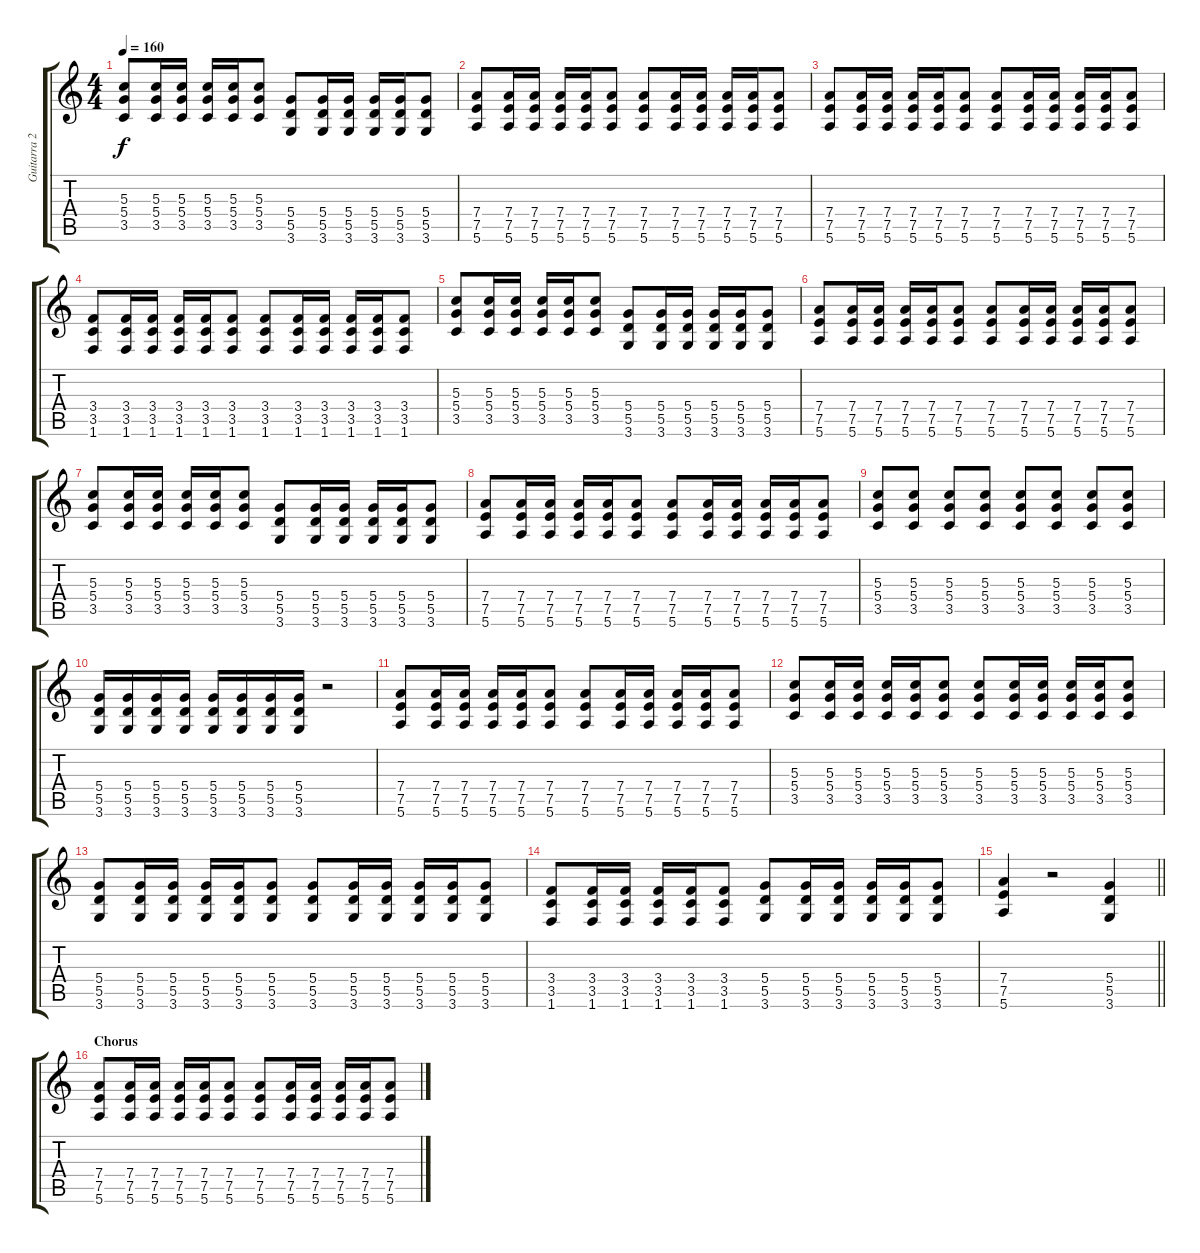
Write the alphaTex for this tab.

\track ("Guitarra 2 - Erik" "Guitarra 2") {instrument distortionguitar}
\staff {score tabs}
\tuning (E4 B3 G3 D3 A2 E2) {hide}
\ts (4 4)
\tempo 160
\clef g2
\ks c
(5.3 5.4 3.5).8{dy f} (5.3 5.4 3.5).16 (5.3 5.4 3.5).16 (5.3 5.4 3.5).16 (5.3 5.4 3.5).16 (5.3 5.4 3.5).8 (5.4 5.5 3.6).8 (5.4 5.5 3.6).16 (5.4 5.5 3.6).16 (5.4 5.5 3.6).16 (5.4 5.5 3.6).16 (5.4 5.5 3.6).8 |
(7.4 7.5 5.6).8 (7.4 7.5 5.6).16 (7.4 7.5 5.6).16 (7.4 7.5 5.6).16 (7.4 7.5 5.6).16 (7.4 7.5 5.6).8 (7.4 7.5 5.6).8 (7.4 7.5 5.6).16 (7.4 7.5 5.6).16 (7.4 7.5 5.6).16 (7.4 7.5 5.6).16 (7.4 7.5 5.6).8 |
(7.4 7.5 5.6).8 (7.4 7.5 5.6).16 (7.4 7.5 5.6).16 (7.4 7.5 5.6).16 (7.4 7.5 5.6).16 (7.4 7.5 5.6).8 (7.4 7.5 5.6).8 (7.4 7.5 5.6).16 (7.4 7.5 5.6).16 (7.4 7.5 5.6).16 (7.4 7.5 5.6).16 (7.4 7.5 5.6).8 |
(3.4 3.5 1.6).8 (3.4 3.5 1.6).16 (3.4 3.5 1.6).16 (3.4 3.5 1.6).16 (3.4 3.5 1.6).16 (3.4 3.5 1.6).8 (3.4 3.5 1.6).8 (3.4 3.5 1.6).16 (3.4 3.5 1.6).16 (3.4 3.5 1.6).16 (3.4 3.5 1.6).16 (3.4 3.5 1.6).8 |
(5.3 5.4 3.5).8 (5.3 5.4 3.5).16 (5.3 5.4 3.5).16 (5.3 5.4 3.5).16 (5.3 5.4 3.5).16 (5.3 5.4 3.5).8 (5.4 5.5 3.6).8 (5.4 5.5 3.6).16 (5.4 5.5 3.6).16 (5.4 5.5 3.6).16 (5.4 5.5 3.6).16 (5.4 5.5 3.6).8 |
(7.4 7.5 5.6).8 (7.4 7.5 5.6).16 (7.4 7.5 5.6).16 (7.4 7.5 5.6).16 (7.4 7.5 5.6).16 (7.4 7.5 5.6).8 (7.4 7.5 5.6).8 (7.4 7.5 5.6).16 (7.4 7.5 5.6).16 (7.4 7.5 5.6).16 (7.4 7.5 5.6).16 (7.4 7.5 5.6).8 |
(5.3 5.4 3.5).8 (5.3 5.4 3.5).16 (5.3 5.4 3.5).16 (5.3 5.4 3.5).16 (5.3 5.4 3.5).16 (5.3 5.4 3.5).8 (5.4 5.5 3.6).8 (5.4 5.5 3.6).16 (5.4 5.5 3.6).16 (5.4 5.5 3.6).16 (5.4 5.5 3.6).16 (5.4 5.5 3.6).8 |
(7.4 7.5 5.6).8 (7.4 7.5 5.6).16 (7.4 7.5 5.6).16 (7.4 7.5 5.6).16 (7.4 7.5 5.6).16 (7.4 7.5 5.6).8 (7.4 7.5 5.6).8 (7.4 7.5 5.6).16 (7.4 7.5 5.6).16 (7.4 7.5 5.6).16 (7.4 7.5 5.6).16 (7.4 7.5 5.6).8 |
(5.3 5.4 3.5).8 (5.3 5.4 3.5).8 (5.3 5.4 3.5).8 (5.3 5.4 3.5).8 (5.3 5.4 3.5).8 (5.3 5.4 3.5).8 (5.3 5.4 3.5).8 (5.3 5.4 3.5).8 |
(5.4 5.5 3.6).16 (5.4 5.5 3.6).16 (5.4 5.5 3.6).16 (5.4 5.5 3.6).16 (5.4 5.5 3.6).16 (5.4 5.5 3.6).16 (5.4 5.5 3.6).16 (5.4 5.5 3.6).16 r.2 |
(7.4 7.5 5.6).8 (7.4 7.5 5.6).16 (7.4 7.5 5.6).16 (7.4 7.5 5.6).16 (7.4 7.5 5.6).16 (7.4 7.5 5.6).8 (7.4 7.5 5.6).8 (7.4 7.5 5.6).16 (7.4 7.5 5.6).16 (7.4 7.5 5.6).16 (7.4 7.5 5.6).16 (7.4 7.5 5.6).8 |
(5.3 5.4 3.5).8 (5.3 5.4 3.5).16 (5.3 5.4 3.5).16 (5.3 5.4 3.5).16 (5.3 5.4 3.5).16 (5.3 5.4 3.5).8 (5.3 5.4 3.5).8 (5.3 5.4 3.5).16 (5.3 5.4 3.5).16 (5.3 5.4 3.5).16 (5.3 5.4 3.5).16 (5.3 5.4 3.5).8 |
(5.4 5.5 3.6).8 (5.4 5.5 3.6).16 (5.4 5.5 3.6).16 (5.4 5.5 3.6).16 (5.4 5.5 3.6).16 (5.4 5.5 3.6).8 (5.4 5.5 3.6).8 (5.4 5.5 3.6).16 (5.4 5.5 3.6).16 (5.4 5.5 3.6).16 (5.4 5.5 3.6).16 (5.4 5.5 3.6).8 |
(3.4 3.5 1.6).8 (3.4 3.5 1.6).16 (3.4 3.5 1.6).16 (3.4 3.5 1.6).16 (3.4 3.5 1.6).16 (3.4 3.5 1.6).8 (5.4 5.5 3.6).8 (5.4 5.5 3.6).16 (5.4 5.5 3.6).16 (5.4 5.5 3.6).16 (5.4 5.5 3.6).16 (5.4 5.5 3.6).8 |
\barLineRight lightlight
(7.4 7.5 5.6).4 r.2 (5.4 5.5 3.6).4 |
\section ("" "Chorus")
(7.4 7.5 5.6).8 (7.4 7.5 5.6).16 (7.4 7.5 5.6).16 (7.4 7.5 5.6).16 (7.4 7.5 5.6).16 (7.4 7.5 5.6).8 (7.4 7.5 5.6).8 (7.4 7.5 5.6).16 (7.4 7.5 5.6).16 (7.4 7.5 5.6).16 (7.4 7.5 5.6).16 (7.4 7.5 5.6).8
